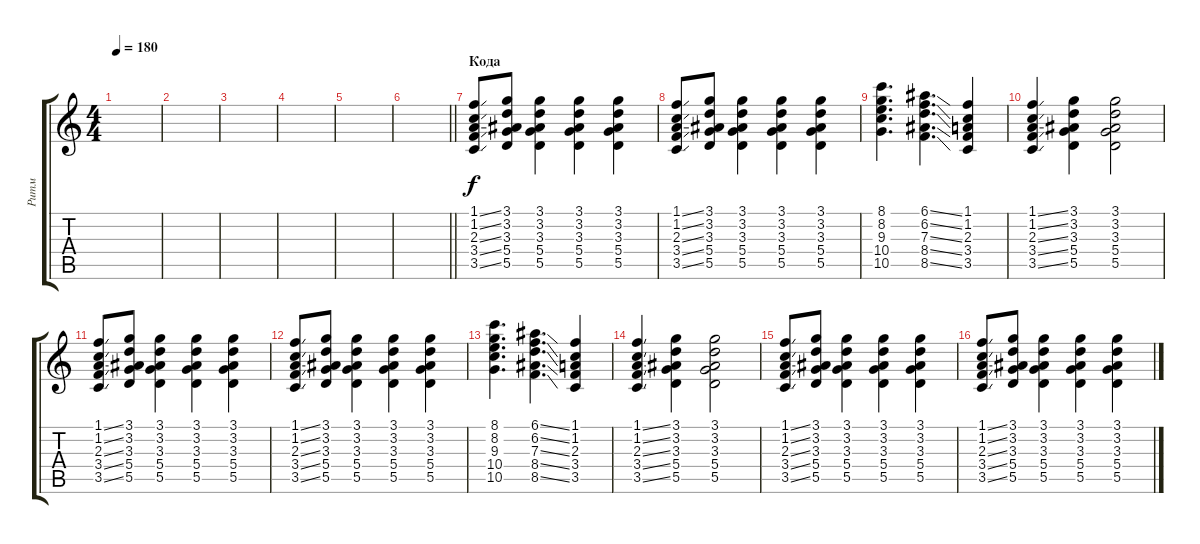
\track ("Ритм" "Ритм") {instrument distortionguitar}
\staff {score tabs}
\tuning (E4 B3 G3 D3 A2 D2) {hide}
\ts (4 4)
\tempo 180
\clef g2
\ks c
|
|
|
|
|
\barLineRight lightlight
|
\section ("" "Кода")
(1.1{ss} 1.2{ss} 2.3{ss} 3.4{ss} 3.5{ss}).8 (3.1 3.2 3.3 5.4 5.5).8 (3.1 3.2 3.3 5.4 5.5).4 (3.1 3.2 3.3 5.4 5.5).4 (3.1 3.2 3.3 5.4 5.5).4 |
(1.1{ss} 1.2{ss} 2.3{ss} 3.4{ss} 3.5{ss}).8 (3.1 3.2 3.3 5.4 5.5).8 (3.1 3.2 3.3 5.4 5.5).4 (3.1 3.2 3.3 5.4 5.5).4 (3.1 3.2 3.3 5.4 5.5).4 |
(8.1 8.2 9.3 10.4 10.5).4{d} (6.1{ss} 6.2{ss} 7.3{ss} 8.4{ss} 8.5{ss}).4{d} (1.1 1.2 2.3 3.4 3.5).4 |
(1.1{ss} 1.2{ss} 2.3{ss} 3.4{ss} 3.5{ss}).4 (3.1 3.2 3.3 5.4 5.5).4 (3.1 3.2 3.3 5.4 5.5).2 |
(1.1{ss} 1.2{ss} 2.3{ss} 3.4{ss} 3.5{ss}).8 (3.1 3.2 3.3 5.4 5.5).8 (3.1 3.2 3.3 5.4 5.5).4 (3.1 3.2 3.3 5.4 5.5).4 (3.1 3.2 3.3 5.4 5.5).4 |
(1.1{ss} 1.2{ss} 2.3{ss} 3.4{ss} 3.5{ss}).8 (3.1 3.2 3.3 5.4 5.5).8 (3.1 3.2 3.3 5.4 5.5).4 (3.1 3.2 3.3 5.4 5.5).4 (3.1 3.2 3.3 5.4 5.5).4 |
(8.1 8.2 9.3 10.4 10.5).4{d} (6.1{ss} 6.2{ss} 7.3{ss} 8.4{ss} 8.5{ss}).4{d} (1.1 1.2 2.3 3.4 3.5).4 |
(1.1{ss} 1.2{ss} 2.3{ss} 3.4{ss} 3.5{ss}).4 (3.1 3.2 3.3 5.4 5.5).4 (3.1 3.2 3.3 5.4 5.5).2 |
(1.1{ss} 1.2{ss} 2.3{ss} 3.4{ss} 3.5{ss}).8 (3.1 3.2 3.3 5.4 5.5).8 (3.1 3.2 3.3 5.4 5.5).4 (3.1 3.2 3.3 5.4 5.5).4 (3.1 3.2 3.3 5.4 5.5).4 |
(1.1{ss} 1.2{ss} 2.3{ss} 3.4{ss} 3.5{ss}).8 (3.1 3.2 3.3 5.4 5.5).8 (3.1 3.2 3.3 5.4 5.5).4 (3.1 3.2 3.3 5.4 5.5).4 (3.1 3.2 3.3 5.4 5.5).4
